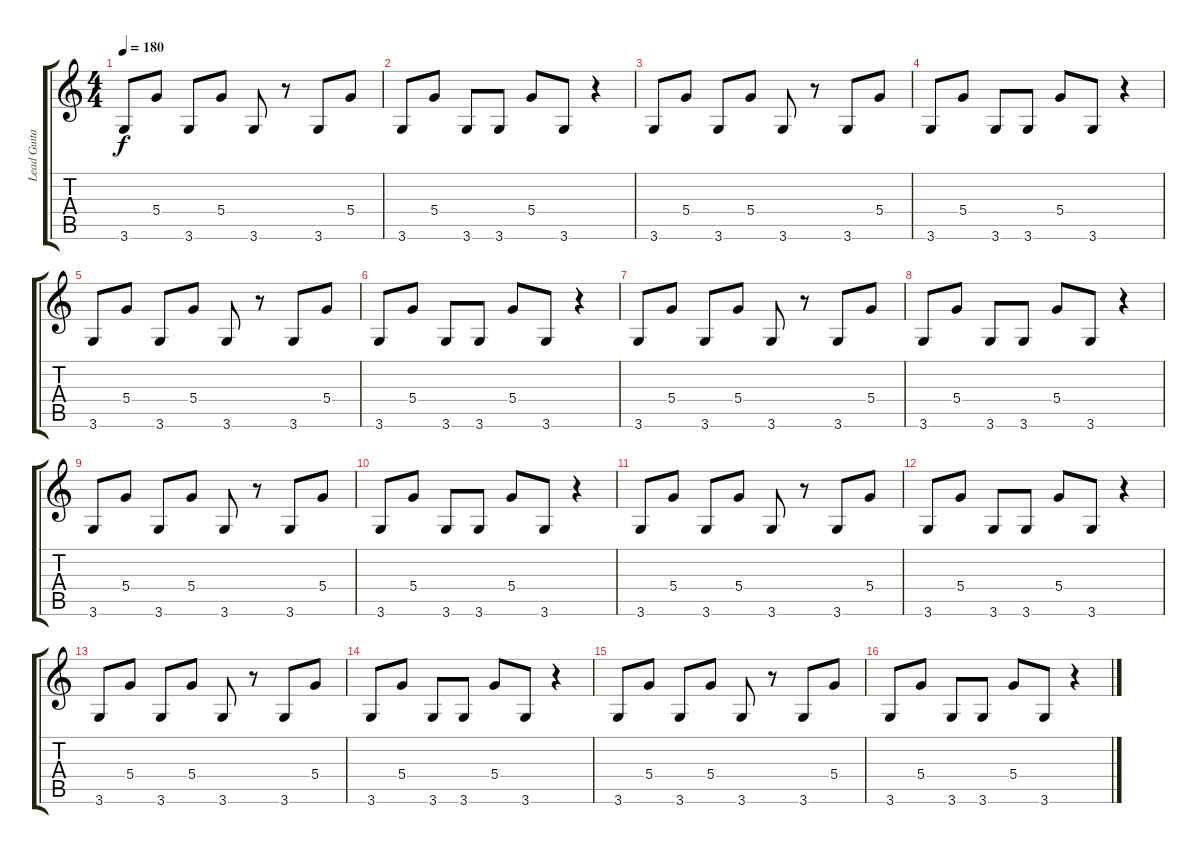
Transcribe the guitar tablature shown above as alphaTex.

\track ("Lead Guitar" "Lead Guita") {instrument distortionguitar}
\staff {score tabs}
\tuning (E4 B3 G3 D3 A2 E2) {hide}
\ts (4 4)
\tempo 180
\clef g2
\ks c
3.6.8{dy f} 5.4.8 3.6.8 5.4.8 3.6.8 r.8 3.6.8 5.4.8 |
3.6.8 5.4.8 3.6.8 3.6.8 5.4.8 3.6.8 r.4 |
3.6.8 5.4.8 3.6.8 5.4.8 3.6.8 r.8 3.6.8 5.4.8 |
3.6.8 5.4.8 3.6.8 3.6.8 5.4.8 3.6.8 r.4 |
3.6.8 5.4.8 3.6.8 5.4.8 3.6.8 r.8 3.6.8 5.4.8 |
3.6.8 5.4.8 3.6.8 3.6.8 5.4.8 3.6.8 r.4 |
3.6.8 5.4.8 3.6.8 5.4.8 3.6.8 r.8 3.6.8 5.4.8 |
3.6.8 5.4.8 3.6.8 3.6.8 5.4.8 3.6.8 r.4 |
3.6.8 5.4.8 3.6.8 5.4.8 3.6.8 r.8 3.6.8 5.4.8 |
3.6.8 5.4.8 3.6.8 3.6.8 5.4.8 3.6.8 r.4 |
3.6.8 5.4.8 3.6.8 5.4.8 3.6.8 r.8 3.6.8 5.4.8 |
3.6.8 5.4.8 3.6.8 3.6.8 5.4.8 3.6.8 r.4 |
3.6.8 5.4.8 3.6.8 5.4.8 3.6.8 r.8 3.6.8 5.4.8 |
3.6.8 5.4.8 3.6.8 3.6.8 5.4.8 3.6.8 r.4 |
3.6.8 5.4.8 3.6.8 5.4.8 3.6.8 r.8 3.6.8 5.4.8 |
3.6.8 5.4.8 3.6.8 3.6.8 5.4.8 3.6.8 r.4
